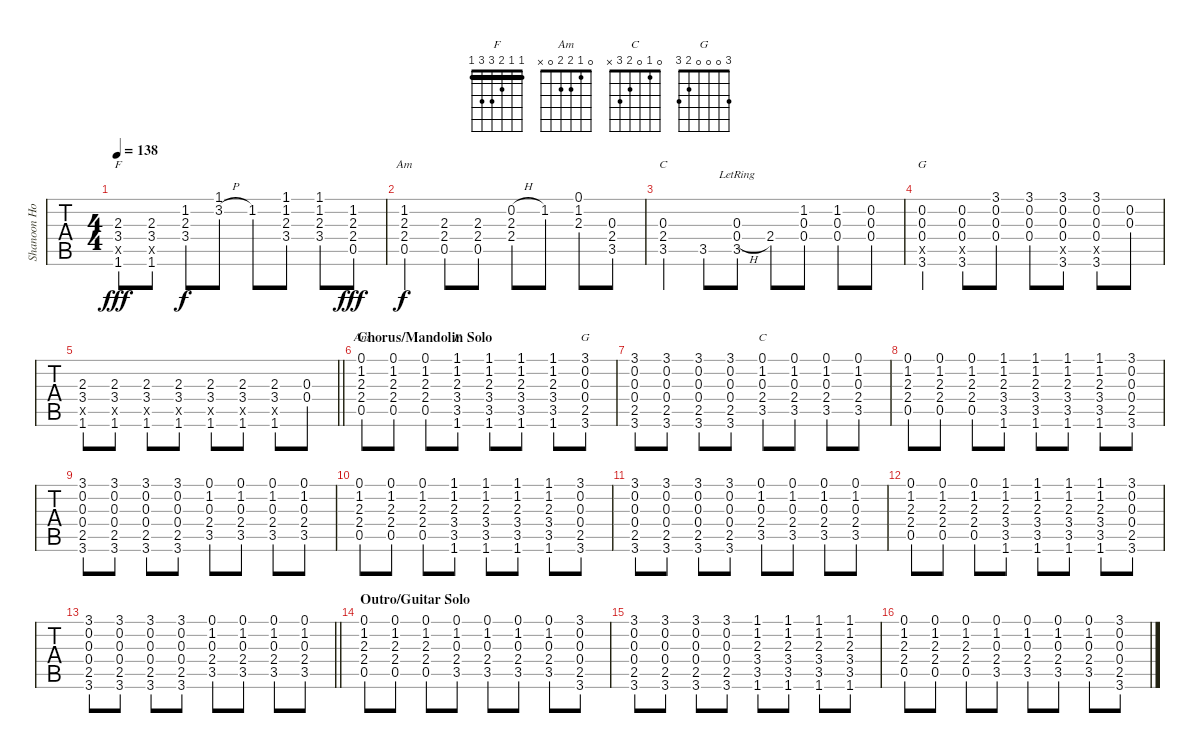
\track ("Shanoon Hoon's rhythm guitar" "Shanoon Ho") {instrument acousticguitarnylon}
\staff {tabs}
\tuning (E4 B3 G3 D3 A2 E2) {hide}
\chord ("F" x x 2 3 x 1)
\chord ("Am" x 1 2 2 0 x)
\chord ("C" x x 0 2 3 x)
\chord ("G" x 0 0 0 x 3)
\chord ("Am" 0 1 2 2 0 x)
\chord ("F" 1 1 2 3 3 1) {barre 1}
\chord ("G" 3 0 0 0 2 3)
\chord ("C" 0 1 0 2 3 x)
\ts (4 4)
\tempo 138
\clef g2
\ks aminor
(2.3 3.4 0.5{x} 1.6).8{ch "F" dy fff} (2.3 3.4 0.5{x} 1.6).8 (1.2 2.3 3.4).8{dy f} (1.1 3.2{h}).8 1.2.8 (1.1 1.2 2.3 3.4).8 (1.1 1.2 2.3 3.4).8 (1.2 2.3 2.4 0.5).8{dy fff} |
(1.2 2.3 2.4 0.5).4{ch "Am" dy f} (2.3 2.4 0.5).8 (2.3 2.4 0.5).8 (0.2{h} 2.3 2.4).8 1.2.8 (0.1 1.2 2.3).8 (0.3 2.4 3.5).8 |
(0.3 2.4 3.5).4{ch "C"} 3.5.8 (0.3{lr} 0.4{h} 3.5{lr}).8 2.4.8 (1.2 0.3 0.4).8 (1.2 0.3 0.4).8 (0.2 0.3 0.4).8 |
(0.2 0.3 0.4 0.5{x} 3.6).4{ch "G"} (0.2 0.3 0.4 0.5{x} 3.6).8 (3.1 0.2 0.3 0.4).8 (3.1 0.2 0.3 0.4).8 (3.1 0.2 0.3 0.4 0.5{x} 3.6).8 (3.1 0.2 0.3 0.4 0.5{x} 3.6).8 (0.2 0.3).8 |
\barLineRight lightlight
(2.3 3.4 0.5{x} 1.6).8 (2.3 3.4 0.5{x} 1.6).8 (2.3 3.4 0.5{x} 1.6).8 (2.3 3.4 0.5{x} 1.6).8 (2.3 3.4 0.5{x} 1.6).8 (2.3 3.4 0.5{x} 1.6).8 (2.3 3.4 0.5{x} 1.6).8 (0.3 0.4).8 |
\section ("" "Chorus/Mandolin Solo")
(0.1 1.2 2.3 2.4 0.5).8{ch "Am" volume 16} (0.1 1.2 2.3 2.4 0.5).8 (0.1 1.2 2.3 2.4 0.5).8 (1.1 1.2 2.3 3.4 3.5 1.6).8{ch "F"} (1.1 1.2 2.3 3.4 3.5 1.6).8 (1.1 1.2 2.3 3.4 3.5 1.6).8 (1.1 1.2 2.3 3.4 3.5 1.6).8 (3.1 0.2 0.3 0.4 2.5 3.6).8{ch "G"} |
(3.1 0.2 0.3 0.4 2.5 3.6).8 (3.1 0.2 0.3 0.4 2.5 3.6).8 (3.1 0.2 0.3 0.4 2.5 3.6).8 (3.1 0.2 0.3 0.4 2.5 3.6).8 (0.1 1.2 0.3 2.4 3.5).8{ch "C"} (0.1 1.2 0.3 2.4 3.5).8 (0.1 1.2 0.3 2.4 3.5).8 (0.1 1.2 0.3 2.4 3.5).8 |
(0.1 1.2 2.3 2.4 0.5).8 (0.1 1.2 2.3 2.4 0.5).8 (0.1 1.2 2.3 2.4 0.5).8 (1.1 1.2 2.3 3.4 3.5 1.6).8 (1.1 1.2 2.3 3.4 3.5 1.6).8 (1.1 1.2 2.3 3.4 3.5 1.6).8 (1.1 1.2 2.3 3.4 3.5 1.6).8 (3.1 0.2 0.3 0.4 2.5 3.6).8 |
(3.1 0.2 0.3 0.4 2.5 3.6).8 (3.1 0.2 0.3 0.4 2.5 3.6).8 (3.1 0.2 0.3 0.4 2.5 3.6).8 (3.1 0.2 0.3 0.4 2.5 3.6).8 (0.1 1.2 0.3 2.4 3.5).8 (0.1 1.2 0.3 2.4 3.5).8 (0.1 1.2 0.3 2.4 3.5).8 (0.1 1.2 0.3 2.4 3.5).8 |
(0.1 1.2 2.3 2.4 0.5).8 (0.1 1.2 2.3 2.4 0.5).8 (0.1 1.2 2.3 2.4 0.5).8 (1.1 1.2 2.3 3.4 3.5 1.6).8 (1.1 1.2 2.3 3.4 3.5 1.6).8 (1.1 1.2 2.3 3.4 3.5 1.6).8 (1.1 1.2 2.3 3.4 3.5 1.6).8 (3.1 0.2 0.3 0.4 2.5 3.6).8 |
(3.1 0.2 0.3 0.4 2.5 3.6).8 (3.1 0.2 0.3 0.4 2.5 3.6).8 (3.1 0.2 0.3 0.4 2.5 3.6).8 (3.1 0.2 0.3 0.4 2.5 3.6).8 (0.1 1.2 0.3 2.4 3.5).8 (0.1 1.2 0.3 2.4 3.5).8 (0.1 1.2 0.3 2.4 3.5).8 (0.1 1.2 0.3 2.4 3.5).8 |
(0.1 1.2 2.3 2.4 0.5).8 (0.1 1.2 2.3 2.4 0.5).8 (0.1 1.2 2.3 2.4 0.5).8 (1.1 1.2 2.3 3.4 3.5 1.6).8 (1.1 1.2 2.3 3.4 3.5 1.6).8 (1.1 1.2 2.3 3.4 3.5 1.6).8 (1.1 1.2 2.3 3.4 3.5 1.6).8 (3.1 0.2 0.3 0.4 2.5 3.6).8 |
\barLineRight lightlight
(3.1 0.2 0.3 0.4 2.5 3.6).8 (3.1 0.2 0.3 0.4 2.5 3.6).8 (3.1 0.2 0.3 0.4 2.5 3.6).8 (3.1 0.2 0.3 0.4 2.5 3.6).8 (0.1 1.2 0.3 2.4 3.5).8 (0.1 1.2 0.3 2.4 3.5).8 (0.1 1.2 0.3 2.4 3.5).8 (0.1 1.2 0.3 2.4 3.5).8 |
\section ("" "Outro/Guitar Solo")
(0.1 1.2 2.3 2.4 0.5).8{volume 13} (0.1 1.2 2.3 2.4 0.5).8 (0.1 1.2 2.3 2.4 0.5).8 (0.1 1.2 0.3 2.4 3.5).8 (0.1 1.2 0.3 2.4 3.5).8 (0.1 1.2 0.3 2.4 3.5).8 (0.1 1.2 0.3 2.4 3.5).8 (3.1 0.2 0.3 0.4 2.5 3.6).8 |
(3.1 0.2 0.3 0.4 2.5 3.6).8 (3.1 0.2 0.3 0.4 2.5 3.6).8 (3.1 0.2 0.3 0.4 2.5 3.6).8 (3.1 0.2 0.3 0.4 2.5 3.6).8 (1.1 1.2 2.3 3.4 3.5 1.6).8 (1.1 1.2 2.3 3.4 3.5 1.6).8 (1.1 1.2 2.3 3.4 3.5 1.6).8 (1.1 1.2 2.3 3.4 3.5 1.6).8 |
(0.1 1.2 2.3 2.4 0.5).8 (0.1 1.2 2.3 2.4 0.5).8 (0.1 1.2 2.3 2.4 0.5).8 (0.1 1.2 0.3 2.4 3.5).8 (0.1 1.2 0.3 2.4 3.5).8 (0.1 1.2 0.3 2.4 3.5).8 (0.1 1.2 0.3 2.4 3.5).8 (3.1 0.2 0.3 0.4 2.5 3.6).8
